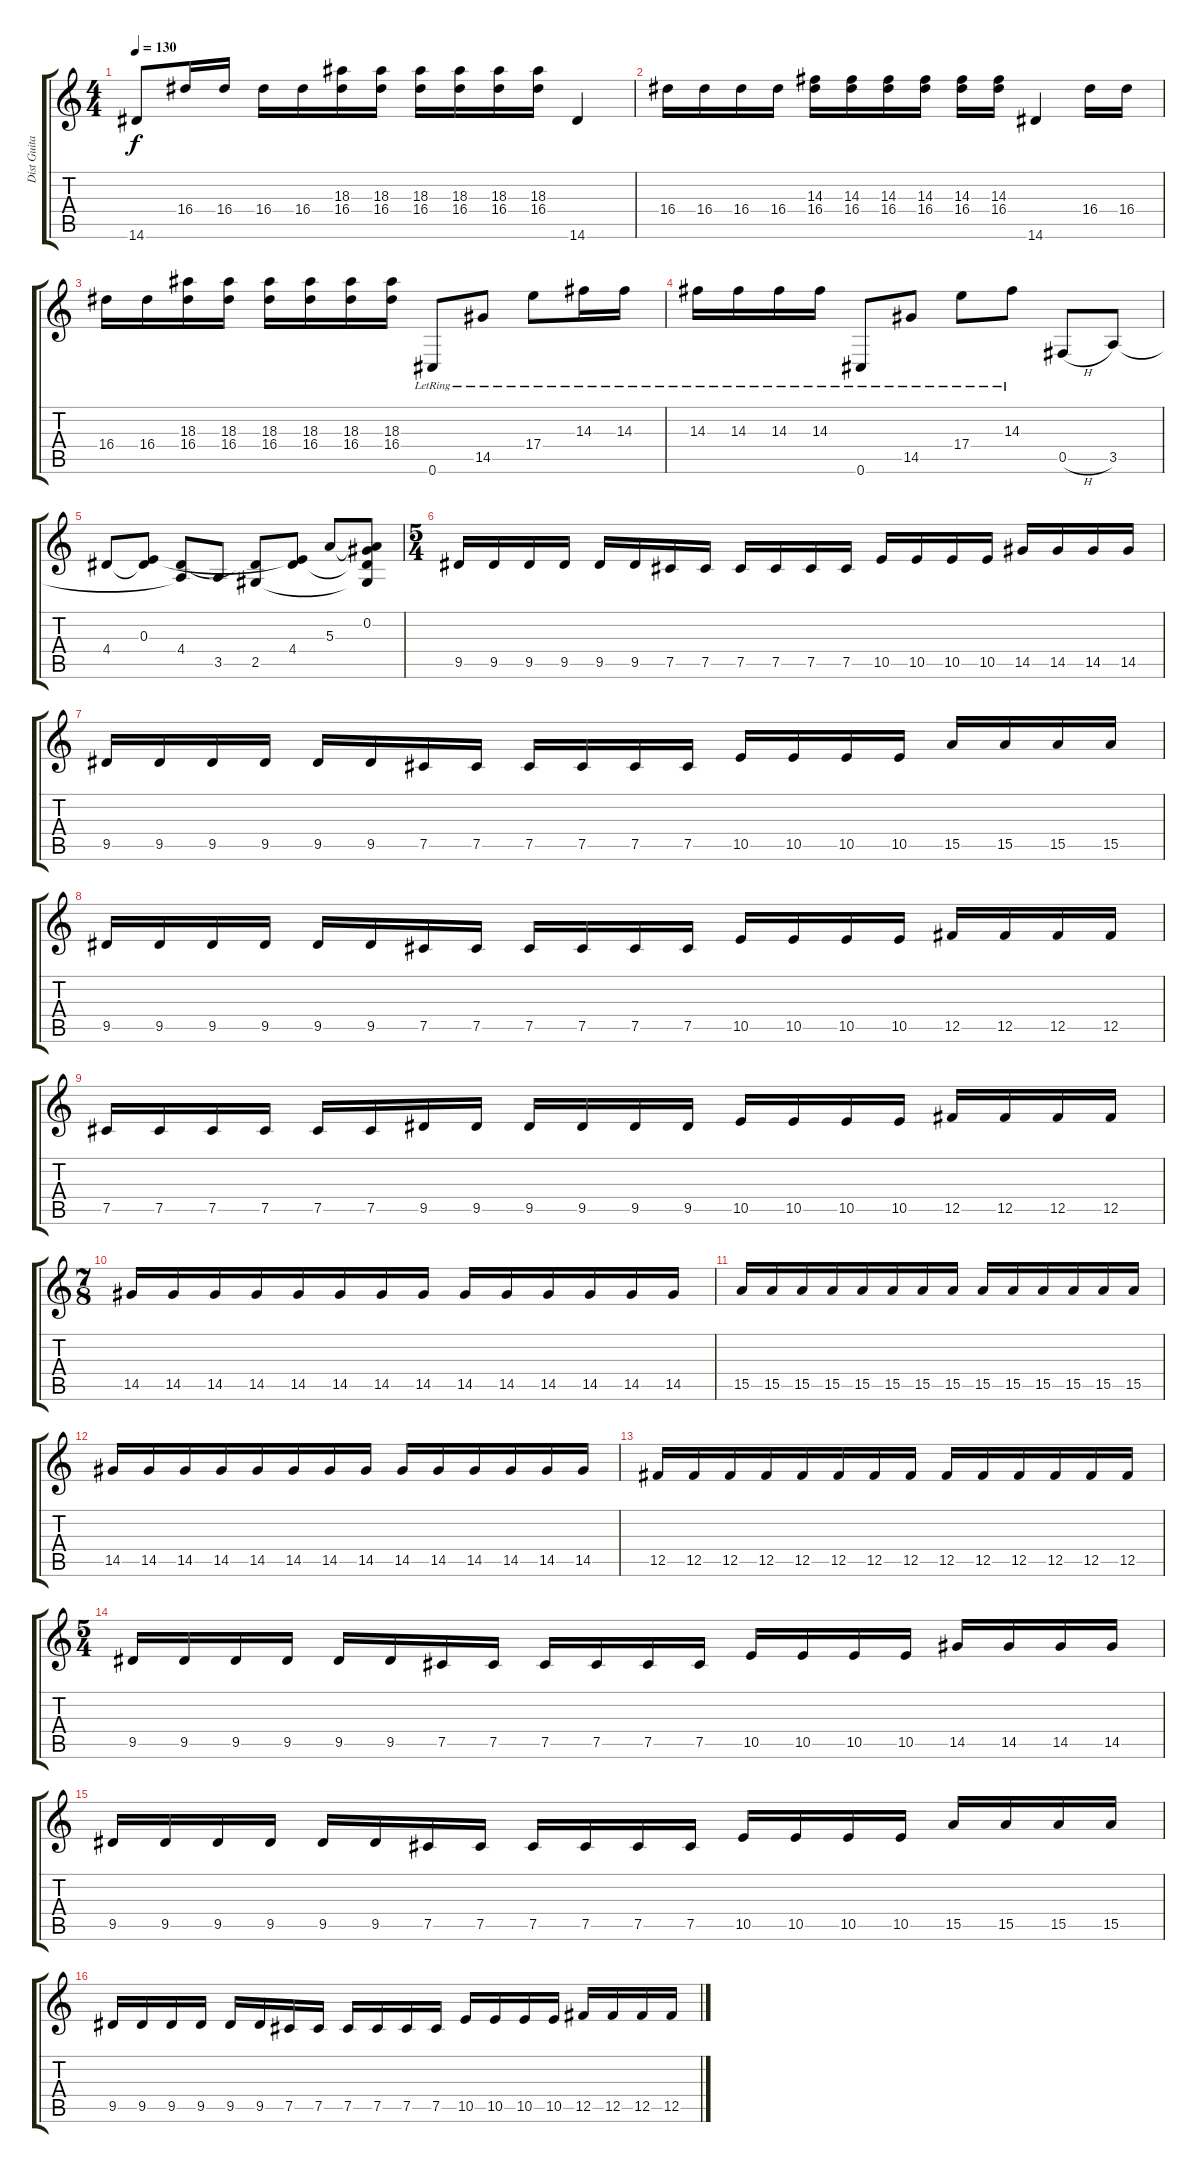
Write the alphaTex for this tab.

\track ("Dist Guitar 1 Vanco" "Dist Guita") {instrument overdrivenguitar}
\staff {score tabs}
\tuning (Db4 Ab3 E3 B2 Gb2 Db2) {hide}
\ts (4 4)
\tempo 130
\clef g2
\ks c
14.6{t}.8{dy f} 16.4.16 16.4.16 16.4.16 16.4.16 (18.3 16.4).16 (18.3 16.4).16 (18.3 16.4).16 (18.3 16.4).16 (18.3 16.4).16 (18.3 16.4).16 14.6.4 |
16.4.16 16.4.16 16.4.16 16.4.16 (14.3 16.4).16 (14.3 16.4).16 (14.3 16.4).16 (14.3 16.4).16 (14.3 16.4).16 (14.3 16.4).16 14.6.4 16.4.16 16.4.16 |
16.4.16 16.4.16 (18.3 16.4).16 (18.3 16.4).16 (18.3 16.4).16 (18.3 16.4).16 (18.3 16.4).16 (18.3 16.4).16 0.6{lr}.8 14.5{lr}.8 17.4{lr}.8 14.3{lr}.16 14.3{lr}.16 |
14.3{lr}.16 14.3{lr}.16 14.3{lr}.16 14.3{lr}.16 0.6{lr}.8 14.5{lr}.8 17.4{lr}.8 14.3{lr}.8 0.5{h}.8 3.5.8 |
4.4.8 (0.3 4.4{t}).8 (4.4 3.5{t}).8 3.5.8 (4.4{t} 2.5).8 (0.3{t} 4.4).8 5.3.8 (0.2 5.3{t} 4.4{t} 2.5{t}).8 |
\ts (5 4)
9.5.16 9.5.16 9.5.16 9.5.16 9.5.16 9.5.16 7.5.16 7.5.16 7.5.16 7.5.16 7.5.16 7.5.16 10.5.16 10.5.16 10.5.16 10.5.16 14.5.16 14.5.16 14.5.16 14.5.16 |
9.5.16 9.5.16 9.5.16 9.5.16 9.5.16 9.5.16 7.5.16 7.5.16 7.5.16 7.5.16 7.5.16 7.5.16 10.5.16 10.5.16 10.5.16 10.5.16 15.5.16 15.5.16 15.5.16 15.5.16 |
9.5.16 9.5.16 9.5.16 9.5.16 9.5.16 9.5.16 7.5.16 7.5.16 7.5.16 7.5.16 7.5.16 7.5.16 10.5.16 10.5.16 10.5.16 10.5.16 12.5.16 12.5.16 12.5.16 12.5.16 |
7.5.16 7.5.16 7.5.16 7.5.16 7.5.16 7.5.16 9.5.16 9.5.16 9.5.16 9.5.16 9.5.16 9.5.16 10.5.16 10.5.16 10.5.16 10.5.16 12.5.16 12.5.16 12.5.16 12.5.16 |
\ts (7 8)
14.5.16 14.5.16 14.5.16 14.5.16 14.5.16 14.5.16 14.5.16 14.5.16 14.5.16 14.5.16 14.5.16 14.5.16 14.5.16 14.5.16 |
15.5.16 15.5.16 15.5.16 15.5.16 15.5.16 15.5.16 15.5.16 15.5.16 15.5.16 15.5.16 15.5.16 15.5.16 15.5.16 15.5.16 |
14.5.16 14.5.16 14.5.16 14.5.16 14.5.16 14.5.16 14.5.16 14.5.16 14.5.16 14.5.16 14.5.16 14.5.16 14.5.16 14.5.16 |
12.5.16 12.5.16 12.5.16 12.5.16 12.5.16 12.5.16 12.5.16 12.5.16 12.5.16 12.5.16 12.5.16 12.5.16 12.5.16 12.5.16 |
\ts (5 4)
9.5.16 9.5.16 9.5.16 9.5.16 9.5.16 9.5.16 7.5.16 7.5.16 7.5.16 7.5.16 7.5.16 7.5.16 10.5.16 10.5.16 10.5.16 10.5.16 14.5.16 14.5.16 14.5.16 14.5.16 |
9.5.16 9.5.16 9.5.16 9.5.16 9.5.16 9.5.16 7.5.16 7.5.16 7.5.16 7.5.16 7.5.16 7.5.16 10.5.16 10.5.16 10.5.16 10.5.16 15.5.16 15.5.16 15.5.16 15.5.16 |
9.5.16 9.5.16 9.5.16 9.5.16 9.5.16 9.5.16 7.5.16 7.5.16 7.5.16 7.5.16 7.5.16 7.5.16 10.5.16 10.5.16 10.5.16 10.5.16 12.5.16 12.5.16 12.5.16 12.5.16
